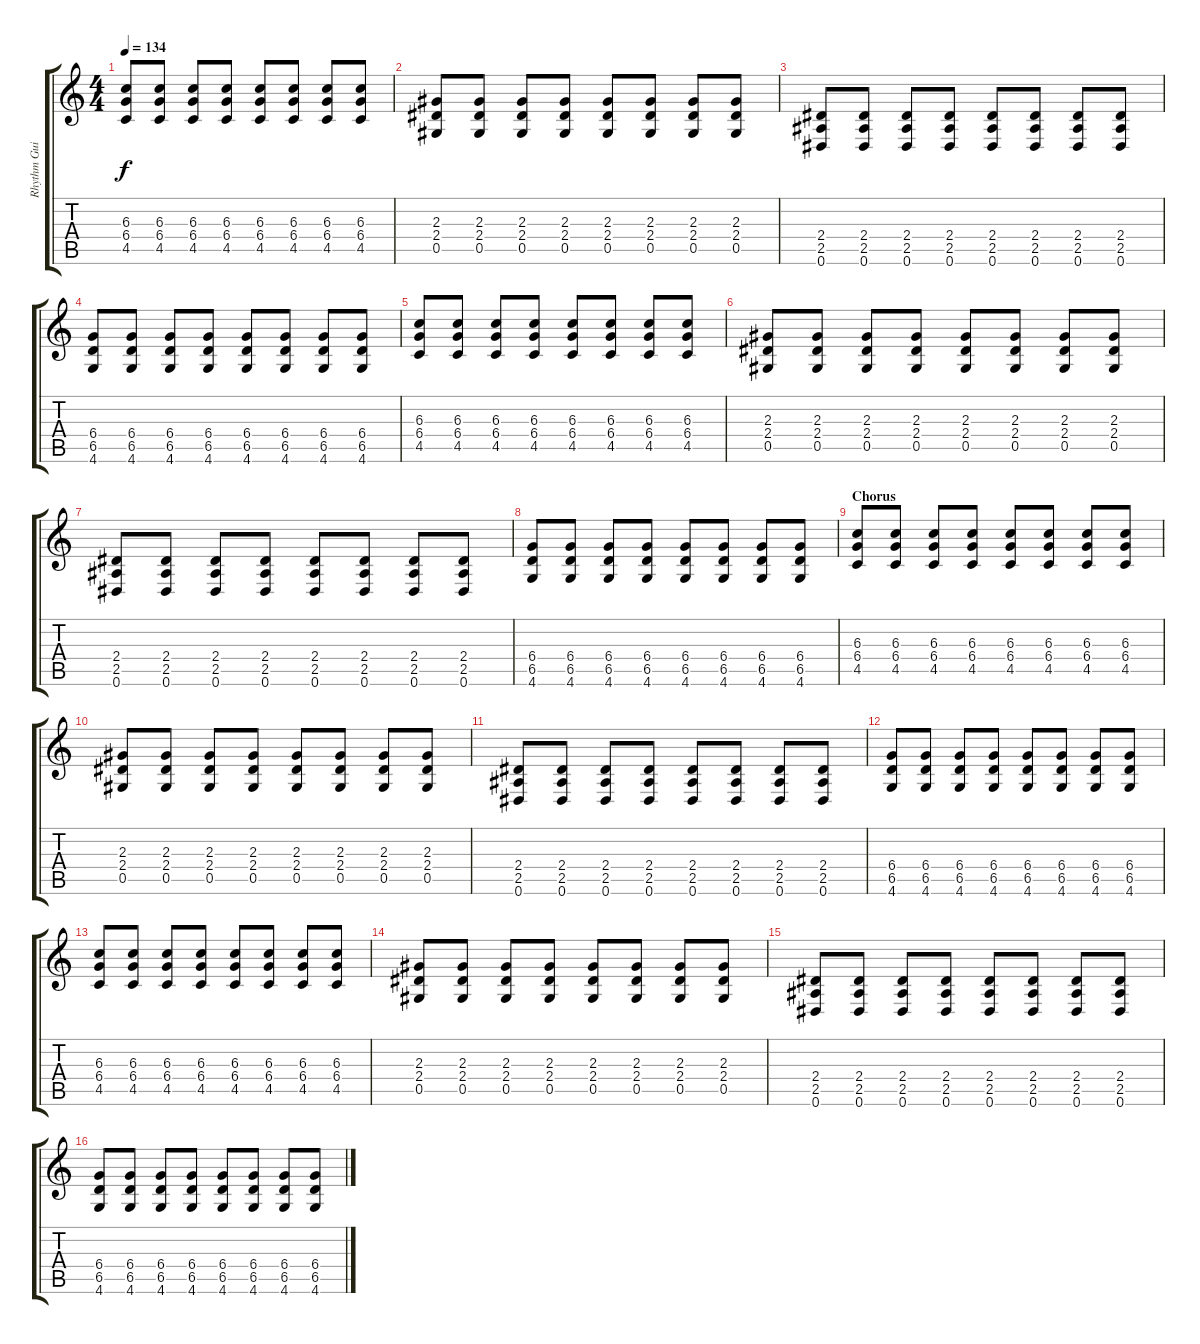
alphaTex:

\track ("Rhythm Guitar" "Rhythm Gui") {instrument distortionguitar}
\staff {score tabs}
\tuning (Eb4 Bb3 Gb3 Db3 Ab2 Eb2) {hide}
\ts (4 4)
\section ("" "")
\tempo 134
\clef g2
\ks c
(6.3 6.4 4.5).8{dy f} (6.3 6.4 4.5).8 (6.3 6.4 4.5).8 (6.3 6.4 4.5).8 (6.3 6.4 4.5).8 (6.3 6.4 4.5).8 (6.3 6.4 4.5).8 (6.3 6.4 4.5).8 |
(2.3 2.4 0.5).8 (2.3 2.4 0.5).8 (2.3 2.4 0.5).8 (2.3 2.4 0.5).8 (2.3 2.4 0.5).8 (2.3 2.4 0.5).8 (2.3 2.4 0.5).8 (2.3 2.4 0.5).8 |
(2.4 2.5 0.6).8 (2.4 2.5 0.6).8 (2.4 2.5 0.6).8 (2.4 2.5 0.6).8 (2.4 2.5 0.6).8 (2.4 2.5 0.6).8 (2.4 2.5 0.6).8 (2.4 2.5 0.6).8 |
(6.4 6.5 4.6).8 (6.4 6.5 4.6).8 (6.4 6.5 4.6).8 (6.4 6.5 4.6).8 (6.4 6.5 4.6).8 (6.4 6.5 4.6).8 (6.4 6.5 4.6).8 (6.4 6.5 4.6).8 |
(6.3 6.4 4.5).8 (6.3 6.4 4.5).8 (6.3 6.4 4.5).8 (6.3 6.4 4.5).8 (6.3 6.4 4.5).8 (6.3 6.4 4.5).8 (6.3 6.4 4.5).8 (6.3 6.4 4.5).8 |
(2.3 2.4 0.5).8 (2.3 2.4 0.5).8 (2.3 2.4 0.5).8 (2.3 2.4 0.5).8 (2.3 2.4 0.5).8 (2.3 2.4 0.5).8 (2.3 2.4 0.5).8 (2.3 2.4 0.5).8 |
(2.4 2.5 0.6).8 (2.4 2.5 0.6).8 (2.4 2.5 0.6).8 (2.4 2.5 0.6).8 (2.4 2.5 0.6).8 (2.4 2.5 0.6).8 (2.4 2.5 0.6).8 (2.4 2.5 0.6).8 |
(6.4 6.5 4.6).8 (6.4 6.5 4.6).8 (6.4 6.5 4.6).8 (6.4 6.5 4.6).8 (6.4 6.5 4.6).8 (6.4 6.5 4.6).8 (6.4 6.5 4.6).8 (6.4 6.5 4.6).8 |
\section ("" "Chorus")
(6.3 6.4 4.5).8 (6.3 6.4 4.5).8 (6.3 6.4 4.5).8 (6.3 6.4 4.5).8 (6.3 6.4 4.5).8 (6.3 6.4 4.5).8 (6.3 6.4 4.5).8 (6.3 6.4 4.5).8 |
(2.3 2.4 0.5).8 (2.3 2.4 0.5).8 (2.3 2.4 0.5).8 (2.3 2.4 0.5).8 (2.3 2.4 0.5).8 (2.3 2.4 0.5).8 (2.3 2.4 0.5).8 (2.3 2.4 0.5).8 |
(2.4 2.5 0.6).8 (2.4 2.5 0.6).8 (2.4 2.5 0.6).8 (2.4 2.5 0.6).8 (2.4 2.5 0.6).8 (2.4 2.5 0.6).8 (2.4 2.5 0.6).8 (2.4 2.5 0.6).8 |
(6.4 6.5 4.6).8 (6.4 6.5 4.6).8 (6.4 6.5 4.6).8 (6.4 6.5 4.6).8 (6.4 6.5 4.6).8 (6.4 6.5 4.6).8 (6.4 6.5 4.6).8 (6.4 6.5 4.6).8 |
(6.3 6.4 4.5).8 (6.3 6.4 4.5).8 (6.3 6.4 4.5).8 (6.3 6.4 4.5).8 (6.3 6.4 4.5).8 (6.3 6.4 4.5).8 (6.3 6.4 4.5).8 (6.3 6.4 4.5).8 |
(2.3 2.4 0.5).8 (2.3 2.4 0.5).8 (2.3 2.4 0.5).8 (2.3 2.4 0.5).8 (2.3 2.4 0.5).8 (2.3 2.4 0.5).8 (2.3 2.4 0.5).8 (2.3 2.4 0.5).8 |
(2.4 2.5 0.6).8 (2.4 2.5 0.6).8 (2.4 2.5 0.6).8 (2.4 2.5 0.6).8 (2.4 2.5 0.6).8 (2.4 2.5 0.6).8 (2.4 2.5 0.6).8 (2.4 2.5 0.6).8 |
(6.4 6.5 4.6).8 (6.4 6.5 4.6).8 (6.4 6.5 4.6).8 (6.4 6.5 4.6).8 (6.4 6.5 4.6).8 (6.4 6.5 4.6).8 (6.4 6.5 4.6).8 (6.4 6.5 4.6).8
